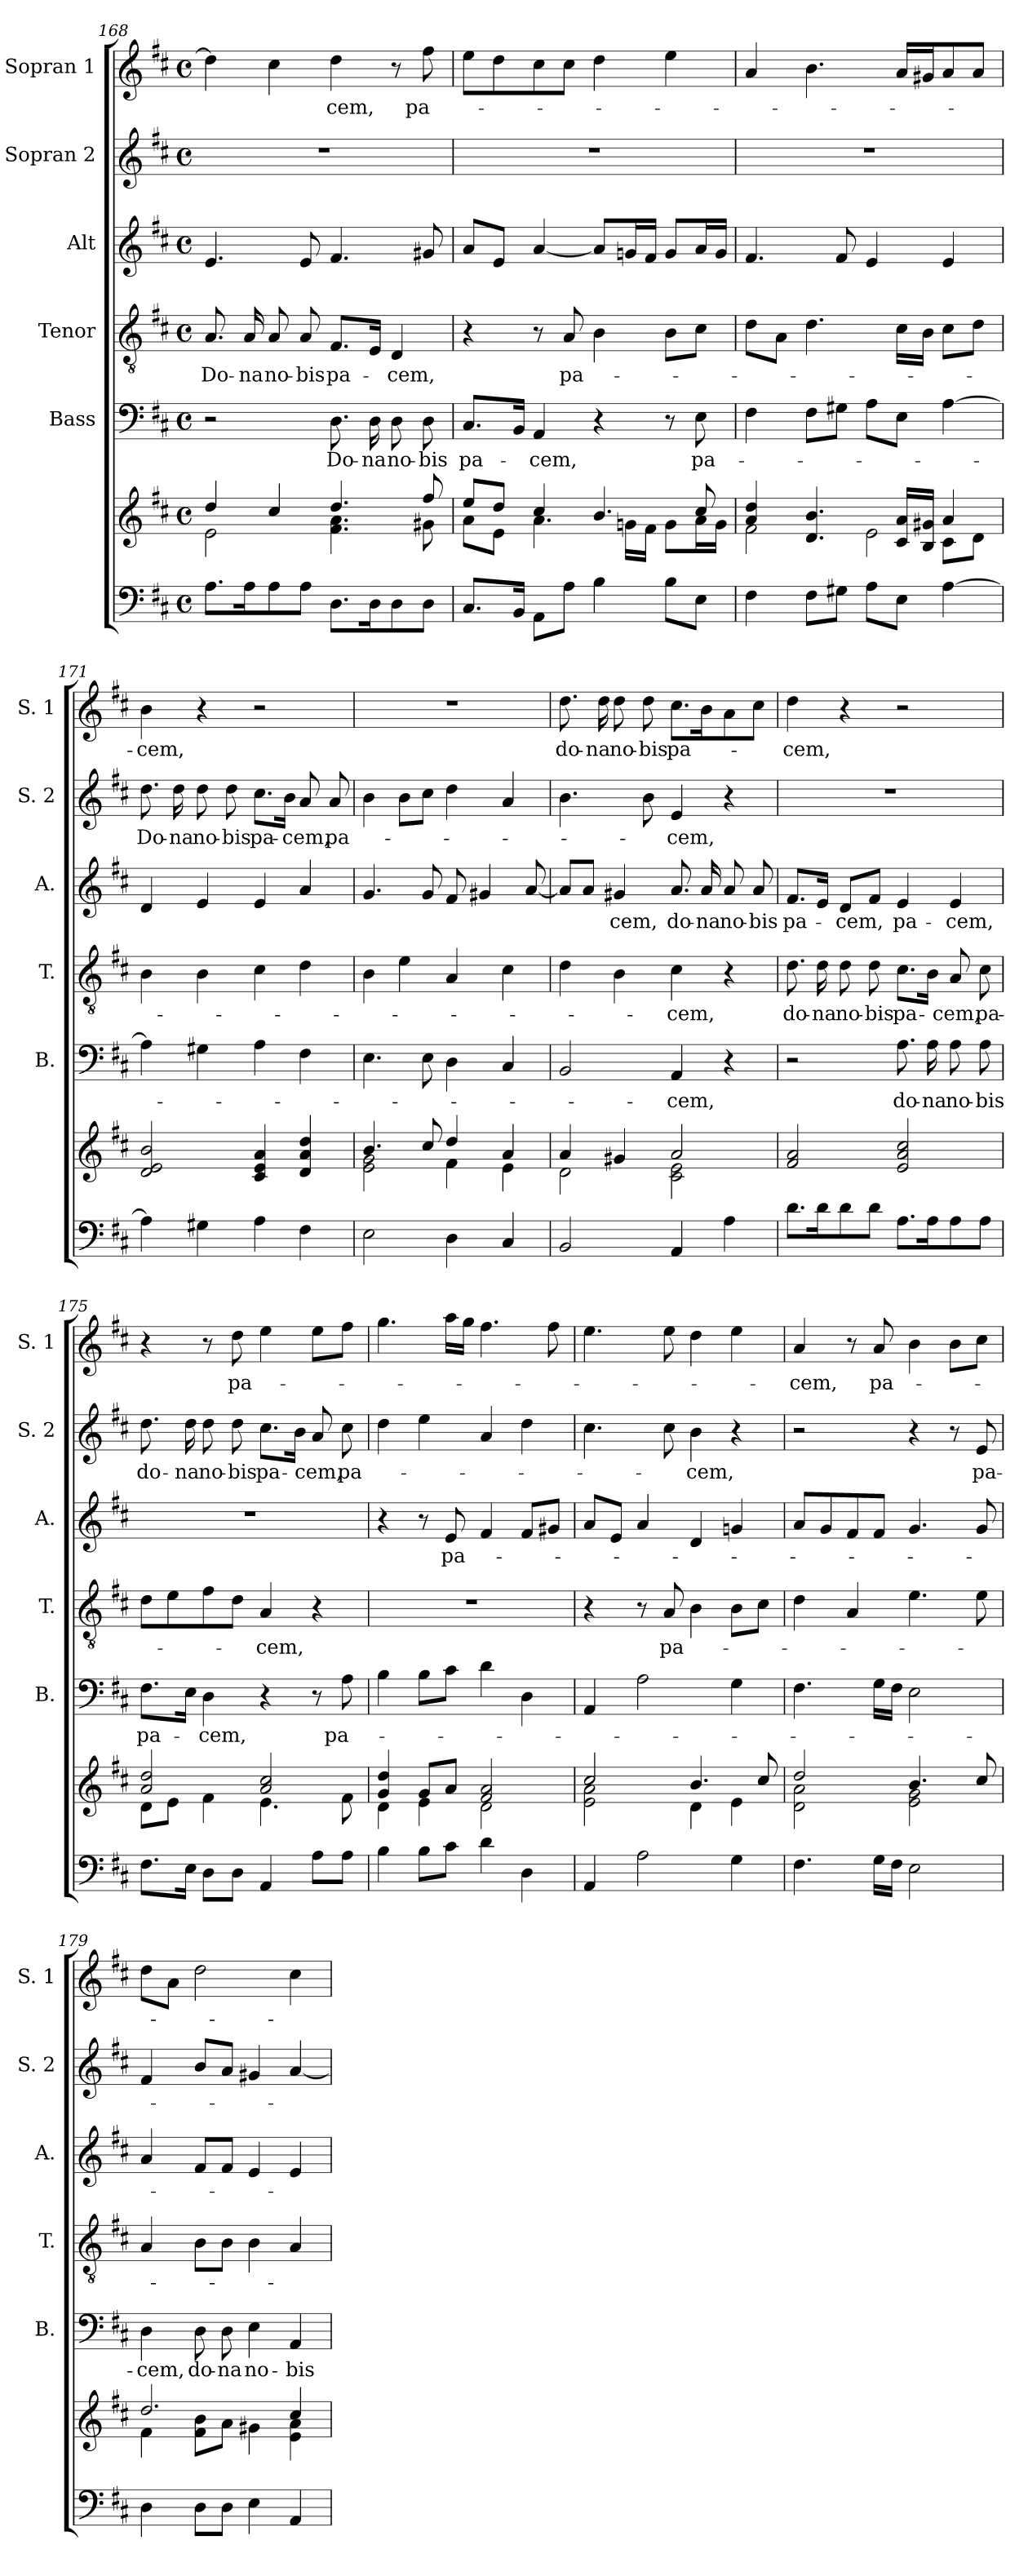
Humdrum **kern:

**kern	**kern	**kern	**text	**kern	**text	**kern	**text	**kern	**text	**kern	**text
*part6	*part6	*part5	*part5	*part4	*part4	*part3	*part3	*part2	*part2	*part1	*part1
*staff7	*staff6	*staff5	*staff5	*staff4	*staff4	*staff3	*staff3	*staff2	*staff2	*staff1	*staff1
*	*	*I"Bass	*	*I"Tenor	*	*I"Alt	*	*I"Sopran 2	*	*I"Sopran 1	*
*	*	*I'B.	*	*I'T.	*	*I'A.	*	*I'S. 2	*	*I'S. 1	*
*clefF4	*clefG2	*clefF4	*	*clefGv2	*	*clefG2	*	*clefG2	*	*clefG2	*
*k[f#c#]	*k[f#c#]	*k[f#c#]	*	*k[f#c#]	*	*k[f#c#]	*	*k[f#c#]	*	*k[f#c#]	*
*D:	*D:	*D:	*	*D:	*	*D:	*	*D:	*	*D:	*
*M4/4	*M4/4	*M4/4	*	*M4/4	*	*M4/4	*	*M4/4	*	*M4/4	*
*met(c)	*met(c)	*met(c)	*	*met(c)	*	*met(c)	*	*met(c)	*	*met(c)	*
=168	=168	=168	=168	=168	=168	=168	=168	=168	=168	=168	=168
*	*^	*	*	*	*	*	*	*	*	*	*
!	!	!	!	!	!	!LO:LY:b	!	!	!	!	!	!
8.A\L	4dd/	2e\	2r	.	8.A/	Do-	4.e/	.	1r	.	4dd\]	.
!	!	!	!	!	!	!LO:LY:b	!	!	!	!	!	!
16A\k	.	.	.	.	16A/	-na	.	.	.	.	.	.
!	!	!	!	!	!	!LO:LY:b	!	!	!	!	!	!
8A\	4cc#/	.	.	.	8A/	no-	.	.	.	.	4cc#\	.
!	!	!	!	!	!	!LO:LY:b	!	!	!	!	!	!
8A\J	.	.	.	.	8A/	-bis	8e/	.	.	.	.	.
!	!	!	!	!LO:LY:b	!	!LO:LY:b	!	!	!	!	!	!LO:LY:b
8.D\L	4.dd/	4.f#\ 4.a\	8.D\	Do-	8.F#/L	pa-	4.f#/	.	.	.	4dd\	-cem,
!	!	!	!	!LO:LY:b	!	!	!	!	!	!	!	!
16D\k	.	.	16D\	-na	16E/Jk	.	.	.	.	.	.	.
!	!	!	!	!LO:LY:b	!	!LO:LY:b	!	!	!	!	!	!
8D\	.	.	8D\	no-	4D/	-cem,	.	.	.	.	8r	.
!	!	!	!	!LO:LY:b	!	!	!	!	!	!	!	!LO:LY:b
8D\J	8ff#/	8g#X\	8D\	-bis	.	.	8g#X/	.	.	.	8ff#\	pa-
!!LO:PB:g=z
=169	=169	=169	=169	=169	=169	=169	=169	=169	=169	=169	=169	=169
!	!	!	!	!LO:LY:b	!	!	!	!	!	!	!	!
8.C#/L	8ee/L	8a\L	8.C#/L	pa-	4r	.	8a/L	.	1r	.	8ee\L	.
.	8dd/J	8e\J	.	.	.	.	8e/J	.	.	.	8dd\	.
16BB/Jk	.	.	16BB/Jk	.	.	.	.	.	.	.	.	.
!	!	!	!	!LO:LY:b	!	!	!	!	!	!	!	!
8AA\L	4cc#/	4.a\	4AA/	-cem,	8r	.	[4a/	.	.	.	8cc#\	.
!	!	!	!	!	!	!LO:LY:b	!	!	!	!	!	!
8A\J	.	.	.	.	8A/	pa-	.	.	.	.	8cc#\J	.
4B\	4.b/	.	4r	.	4B\	.	8a/L]	.	.	.	4dd\	.
.	.	16gn\LL	.	.	.	.	16gn/L	.	.	.	.	.
.	.	16f#\JJ	.	.	.	.	16f#/JJ	.	.	.	.	.
8B\L	.	8g\L	8r	.	8B\L	.	8g/L	.	.	.	4ee\	.
!	!	!	!	!LO:LY:b	!	!	!	!	!	!	!	!
8E\J	8cc#/	16a\L	8E\	pa-	8c#\J	.	16a/L	.	.	.	.	.
.	.	16g\JJ	.	.	.	.	16g/JJ	.	.	.	.	.
=170	=170	=170	=170	=170	=170	=170	=170	=170	=170	=170	=170	=170
*	*	*^	*	*	*	*	*	*	*	*	*	*
4F#\	4a/ 4dd/	2f#\	2.ryy	4F#\	.	8d\L	.	4.f#/	.	1r	.	4a/	.
.	.	.	.	.	.	8A\J	.	.	.	.	.	.	.
8F#\L	4.d/ 4.b/	.	.	8F#\L	.	4.d\	.	.	.	.	.	4.b\	.
8G#X\J	.	.	.	8G#X\J	.	.	.	8f#/	.	.	.	.	.
8A\L	.	2e\	.	8A\L	.	.	.	4e/	.	.	.	.	.
8E\J	16c#/ 16a/LL	.	.	8E\J	.	16c#\LL	.	.	.	.	.	16a/LL	.
.	16B/ 16g#X/JJ	.	.	.	.	16B\JJ	.	.	.	.	.	16g#X/J	.
[4A\	4a/	.	8c#\L	[4A\	.	8c#\L	.	4e/	.	.	.	8a/	.
.	.	.	8d\J	.	.	8d\J	.	.	.	.	.	8a/J	.
=171	=171	=171	=171	=171	=171	=171	=171	=171	=171	=171	=171	=171	=171
!	!	!	!	!	!	!	!	!	!	!	!LO:LY:b	!	!LO:LY:b
*	*v	*v	*v	*	*	*	*	*	*	*	*	*	*
4A\]	2d/ 2e/ 2b/	4A\]	.	4B\	.	4d/	.	8.dd\	Do-	4b\	-cem,
!	!	!	!	!	!	!	!	!	!LO:LY:b	!	!
.	.	.	.	.	.	.	.	16dd\	-na	.	.
!	!	!	!	!	!	!	!	!	!LO:LY:b	!	!
4G#X\	.	4G#X\	.	4B\	.	4e/	.	8dd\	no-	4r	.
!	!	!	!	!	!	!	!	!	!LO:LY:b	!	!
.	.	.	.	.	.	.	.	8dd\	-bis	.	.
!	!	!	!	!	!	!	!	!	!LO:LY:b	!	!
4A\	4c#/ 4e/ 4a/	4A\	.	4c#\	.	4e/	.	8.cc#\L	pa-	2r	.
.	.	.	.	.	.	.	.	16b\Jk	.	.	.
!	!	!	!	!	!	!	!	!	!LO:LY:b	!	!
4F#\	4d/ 4a/ 4dd/	4F#\	.	4d\	.	4a/	.	8a/	-cem,	.	.
!	!	!	!	!	!	!	!	!	!LO:LY:b	!	!
.	.	.	.	.	.	.	.	8a/	pa-	.	.
=172	=172	=172	=172	=172	=172	=172	=172	=172	=172	=172	=172
*	*^	*	*	*	*	*	*	*	*	*	*
2E\	4.b/	2e\ 2g\	4.E\	.	4B\	.	4.g/	.	4b\	.	1r	.
.	.	.	.	.	4e\	.	.	.	8b\L	.	.	.
.	8cc#/	.	8E\	.	.	.	8g/	.	8cc#\J	.	.	.
4D\	4dd/	4f#\	4D\	.	4A/	.	8f#/	.	4dd\	.	.	.
.	.	.	.	.	.	.	4g#X/	.	.	.	.	.
4C#/	4a/	4e\	4C#/	.	4c#\	.	.	.	4a/	.	.	.
.	.	.	.	.	.	.	[8a/	.	.	.	.	.
!!LO:LB:g=z
=173	=173	=173	=173	=173	=173	=173	=173	=173	=173	=173	=173	=173
!	!	!	!	!	!	!	!	!	!	!	!	!LO:LY:b
2BB/	4a/	2d\	2BB/	.	4d\	.	8a/L]	.	4.b\	.	8.dd\	do-
.	.	.	.	.	.	.	8a/J	.	.	.	.	.
!	!	!	!	!	!	!	!	!	!	!	!	!LO:LY:b
.	.	.	.	.	.	.	.	.	.	.	16dd\	-na
!	!	!	!	!	!	!	!	!LO:LY:b	!	!	!	!LO:LY:b
.	4g#X/	.	.	.	4B\	.	4g#X/	-cem,	.	.	8dd\	no-
!	!	!	!	!	!	!	!	!	!	!	!	!LO:LY:b
.	.	.	.	.	.	.	.	.	8b\	.	8dd\	-bis
!	!	!	!	!LO:LY:b	!	!LO:LY:b	!	!LO:LY:b	!	!LO:LY:b	!	!LO:LY:b
4AA/	2a/	2c#\ 2e\	4AA/	-cem,	4c#\	-cem,	8.a/	do-	4e/	-cem,	8.cc#\L	pa-
!	!	!	!	!	!	!	!	!LO:LY:b	!	!	!	!
.	.	.	.	.	.	.	16a/	-na	.	.	16b\k	.
!	!	!	!	!	!	!	!	!LO:LY:b	!	!	!	!
4A\	.	.	4r	.	4r	.	8a/	no-	4r	.	8a\	.
!	!	!	!	!	!	!	!	!LO:LY:b	!	!	!	!
.	.	.	.	.	.	.	8a/	-bis	.	.	8cc#\J	.
*	*v	*v	*	*	*	*	*	*	*	*	*	*
=174	=174	=174	=174	=174	=174	=174	=174	=174	=174	=174	=174
!	!	!	!	!	!LO:LY:b	!	!LO:LY:b	!	!	!	!LO:LY:b
8.d\L	2f#/ 2a/	2r	.	8.d\	do-	8.f#/L	pa-	1r	.	4dd\	-cem,
!	!	!	!	!	!LO:LY:b	!	!	!	!	!	!
16d\k	.	.	.	16d\	-na	16e/Jk	.	.	.	.	.
!	!	!	!	!	!LO:LY:b	!	!LO:LY:b	!	!	!	!
8d\	.	.	.	8d\	no-	8d/L	-cem,	.	.	4r	.
!	!	!	!	!	!LO:LY:b	!	!	!	!	!	!
8d\J	.	.	.	8d\	-bis	8f#/J	.	.	.	.	.
!	!	!	!LO:LY:b	!	!LO:LY:b	!	!LO:LY:b	!	!	!	!
8.A\L	2e/ 2a/ 2cc#/	8.A\	do-	8.c#\L	pa-	4e/	pa-	.	.	2r	.
!	!	!	!LO:LY:b	!	!	!	!	!	!	!	!
16A\k	.	16A\	-na	16B\Jk	.	.	.	.	.	.	.
!	!	!	!LO:LY:b	!	!LO:LY:b	!	!LO:LY:b	!	!	!	!
8A\	.	8A\	no-	8A/	-cem,	4e/	-cem,	.	.	.	.
!	!	!	!LO:LY:b	!	!LO:LY:b	!	!	!	!	!	!
8A\J	.	8A\	-bis	8c#\	pa-	.	.	.	.	.	.
=175	=175	=175	=175	=175	=175	=175	=175	=175	=175	=175	=175
*	*^	*	*	*	*	*	*	*	*	*	*
!	!	!	!	!LO:LY:b	!	!	!	!	!	!LO:LY:b	!	!
8.F#\L	2a/ 2dd/	8d\L	8.F#\L	pa-	8d\L	.	1r	.	8.dd\	do-	4r	.
.	.	8e\J	.	.	8e\	.	.	.	.	.	.	.
!	!	!	!	!	!	!	!	!	!	!LO:LY:b	!	!
16E\Jk	.	.	16E\Jk	.	.	.	.	.	16dd\	-na	.	.
!	!	!	!	!LO:LY:b	!	!	!	!	!	!LO:LY:b	!	!
8D\L	.	4f#\	4D\	-cem,	8f#\	.	.	.	8dd\	no-	8r	.
!	!	!	!	!	!	!	!	!	!	!LO:LY:b	!	!LO:LY:b
8D\J	.	.	.	.	8d\J	.	.	.	8dd\	-bis	8dd\	pa-
!	!	!	!	!	!	!LO:LY:b	!	!	!	!LO:LY:b	!	!
4AA/	2a/ 2cc#/	4.e\	4r	.	4A/	-cem,	.	.	8.cc#\L	pa-	4ee\	.
.	.	.	.	.	.	.	.	.	16b\Jk	.	.	.
!	!	!	!	!	!	!	!	!	!	!LO:LY:b	!	!
8A\L	.	.	8r	.	4r	.	.	.	8a/	-cem,	8ee\L	.
!	!	!	!	!LO:LY:b	!	!	!	!	!	!LO:LY:b	!	!
8A\J	.	8f#\	8A\	pa-	.	.	.	.	8cc#\	pa-	8ff#\J	.
=176	=176	=176	=176	=176	=176	=176	=176	=176	=176	=176	=176	=176
4B\	4g/ 4dd/	4d\	4B\	.	1r	.	4r	.	4dd\	.	4.gg\	.
8B\L	8g/L	4e\	8B\L	.	.	.	8r	.	4ee\	.	.	.
!	!	!	!	!	!	!	!	!LO:LY:b	!	!	!	!
8c#\J	8a/J	.	8c#\J	.	.	.	8e/	pa-	.	.	16aa\LL	.
.	.	.	.	.	.	.	.	.	.	.	16gg\JJ	.
4d\	2f#/ 2a/	2d\	4d\	.	.	.	4f#/	.	4a/	.	4.ff#\	.
4D\	.	.	4D\	.	.	.	8f#/L	.	4dd\	.	.	.
.	.	.	.	.	.	.	8g#X/J	.	.	.	8ff#\	.
!!LO:PB:g=z
=177	=177	=177	=177	=177	=177	=177	=177	=177	=177	=177	=177	=177
4AA/	2cc#/	2e\ 2a\	4AA/	.	4r	.	8a/L	.	4.cc#\	.	4.ee\	.
.	.	.	.	.	.	.	8e/J	.	.	.	.	.
2A\	.	.	2A\	.	8r	.	4a/	.	.	.	.	.
!	!	!	!	!	!	!LO:LY:b	!	!	!	!	!	!
.	.	.	.	.	8A/	pa-	.	.	8cc#\	.	8ee\	.
!	!	!	!	!	!	!	!	!	!	!LO:LY:b	!	!
.	4.b/	4d\	.	.	4B\	.	4d/	.	4b\	-cem,	4dd\	.
4G\	.	4e\	4G\	.	8B\L	.	4gn/	.	4r	.	4ee\	.
.	8cc#/	.	.	.	8c#\J	.	.	.	.	.	.	.
=178	=178	=178	=178	=178	=178	=178	=178	=178	=178	=178	=178	=178
!	!	!	!	!	!	!	!	!	!	!	!	!LO:LY:b
4.F#\	2dd/	2d\ 2a\	4.F#\	.	4d\	.	8a/L	.	2r	.	4a/	-cem,
.	.	.	.	.	.	.	8g/	.	.	.	.	.
.	.	.	.	.	4A/	.	8f#/	.	.	.	8r	.
!	!	!	!	!	!	!	!	!	!	!	!	!LO:LY:b
16G\LL	.	.	16G\LL	.	.	.	8f#/J	.	.	.	8a/	pa-
16F#\JJ	.	.	16F#\JJ	.	.	.	.	.	.	.	.	.
2E\	4.b/	2e\ 2g\	2E\	.	4.e\	.	4.g/	.	4r	.	4b\	.
.	.	.	.	.	.	.	.	.	8r	.	8b\L	.
!	!	!	!	!	!	!	!	!	!	!LO:LY:b	!	!
.	8cc#/	.	.	.	8e\	.	8g/	.	8e/	pa-	8cc#\J	.
=179	=179	=179	=179	=179	=179	=179	=179	=179	=179	=179	=179	=179
!	!	!	!	!LO:LY:b	!	!	!	!	!	!	!	!
4D\	2.dd/	4f#\	4D\	-cem,	4A/	.	4a/	.	4f#/	.	8dd\L	.
.	.	.	.	.	.	.	.	.	.	.	8a\J	.
!	!	!	!	!LO:LY:b	!	!	!	!	!	!	!	!
8D\L	.	8f#\ 8b\L	8D\	do-	8B\L	.	8f#/L	.	8b/L	.	2dd\	.
!	!	!	!	!LO:LY:b	!	!	!	!	!	!	!	!
8D\J	.	8a\J	8D\	-na	8B\J	.	8f#/J	.	8a/J	.	.	.
!	!	!	!	!LO:LY:b	!	!	!	!	!	!	!	!
4E\	.	4g#X\	4E\	no-	4B\	.	4e/	.	4g#X/	.	.	.
!	!	!	!	!LO:LY:b	!	!	!	!	!	!	!	!
4AA/	4cc#/	4e\ 4a\	4AA/	-bis	4A/	.	4e/	.	[4a/	.	4cc#\	.
*	*v	*v	*	*	*	*	*	*	*	*	*	*
=	=	=	=	=	=	=	=	=	=	=	=
*-	*-	*-	*-	*-	*-	*-	*-	*-	*-	*-	*-
